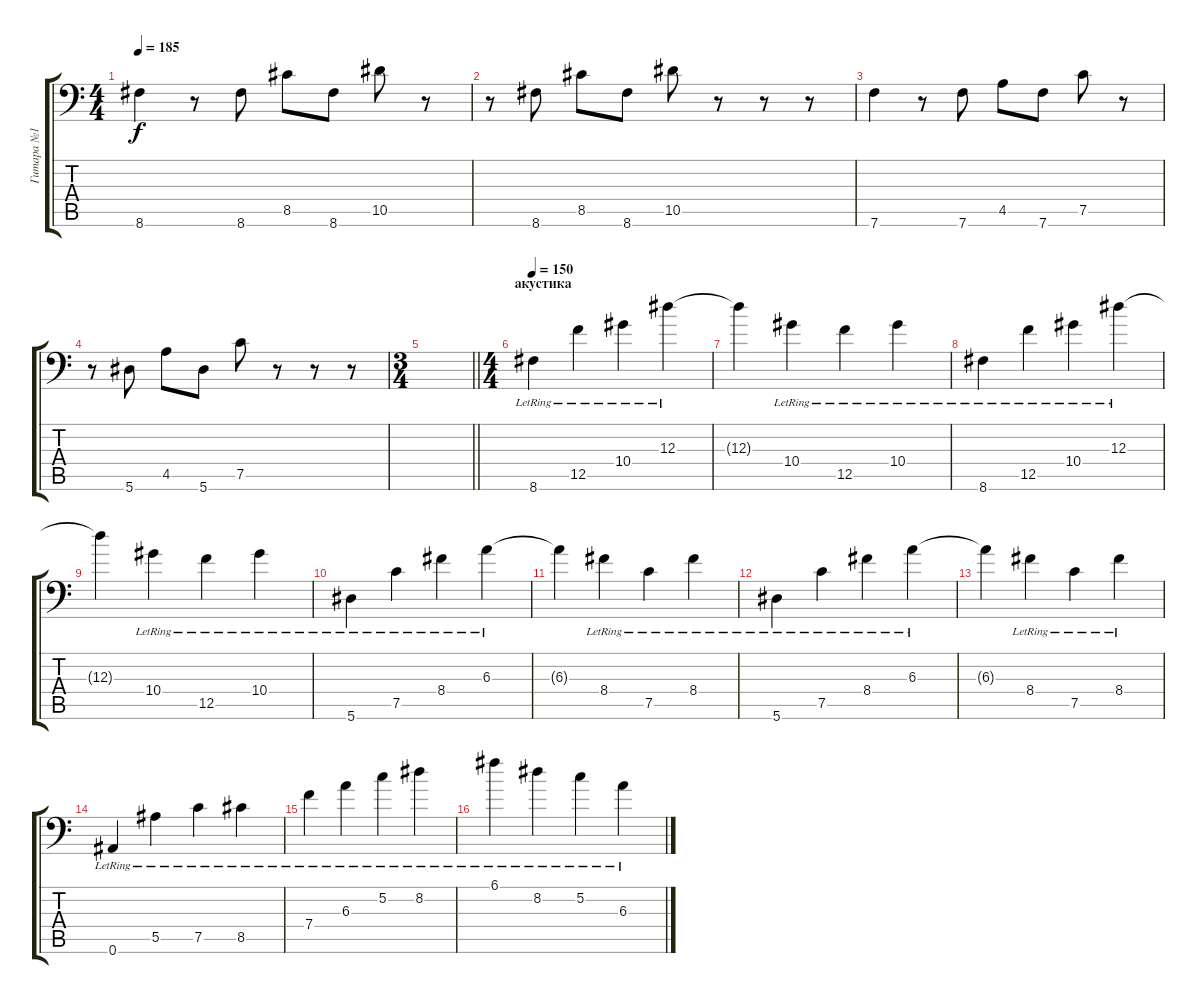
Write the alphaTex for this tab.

\track ("Гитара №1" "Гитара №1") {instrument overdrivenguitar}
\staff {score tabs}
\tuning (C4 G3 Eb3 Bb2 F2 Bb1) {hide}
\ts (4 4)
\tempo 185
\clef f4
\ks c
8.6.4{dy f} r.8 8.6.8 8.5.8 8.6.8 10.5.8 r.8 |
r.8 8.6.8 8.5.8 8.6.8 10.5.8 r.8 r.8 r.8 |
7.6.4 r.8 7.6.8 4.5.8 7.6.8 7.5.8 r.8 |
r.8 5.6.8 4.5.8 5.6.8 7.5.8 r.8 r.8 r.8 |
\ts (3 4)
\barLineRight lightlight
|
\ts (4 4)
\section ("" "акустика")
\tempo 150
8.6{lr}.4{instrument acousticguitarnylon} 12.5{lr}.4 10.4{lr}.4 12.3{lr}.4 |
12.3{t}.4 10.4{lr}.4 12.5{lr}.4 10.4{lr}.4 |
8.6{lr}.4 12.5{lr}.4 10.4{lr}.4 12.3{lr}.4 |
12.3{t}.4 10.4{lr}.4 12.5{lr}.4 10.4{lr}.4 |
5.6{lr}.4 7.5{lr}.4 8.4{lr}.4 6.3{lr}.4 |
6.3{t}.4 8.4{lr}.4 7.5{lr}.4 8.4{lr}.4 |
5.6{lr}.4 7.5{lr}.4 8.4{lr}.4 6.3{lr}.4 |
6.3{t}.4 8.4{lr}.4 7.5{lr}.4 8.4{lr}.4 |
0.6{lr}.4 5.5{lr}.4 7.5{lr}.4 8.5{lr}.4 |
7.4{lr}.4 6.3{lr}.4 5.2{lr}.4 8.2{lr}.4 |
6.1{lr}.4 8.2{lr}.4 5.2{lr}.4 6.3{lr}.4
